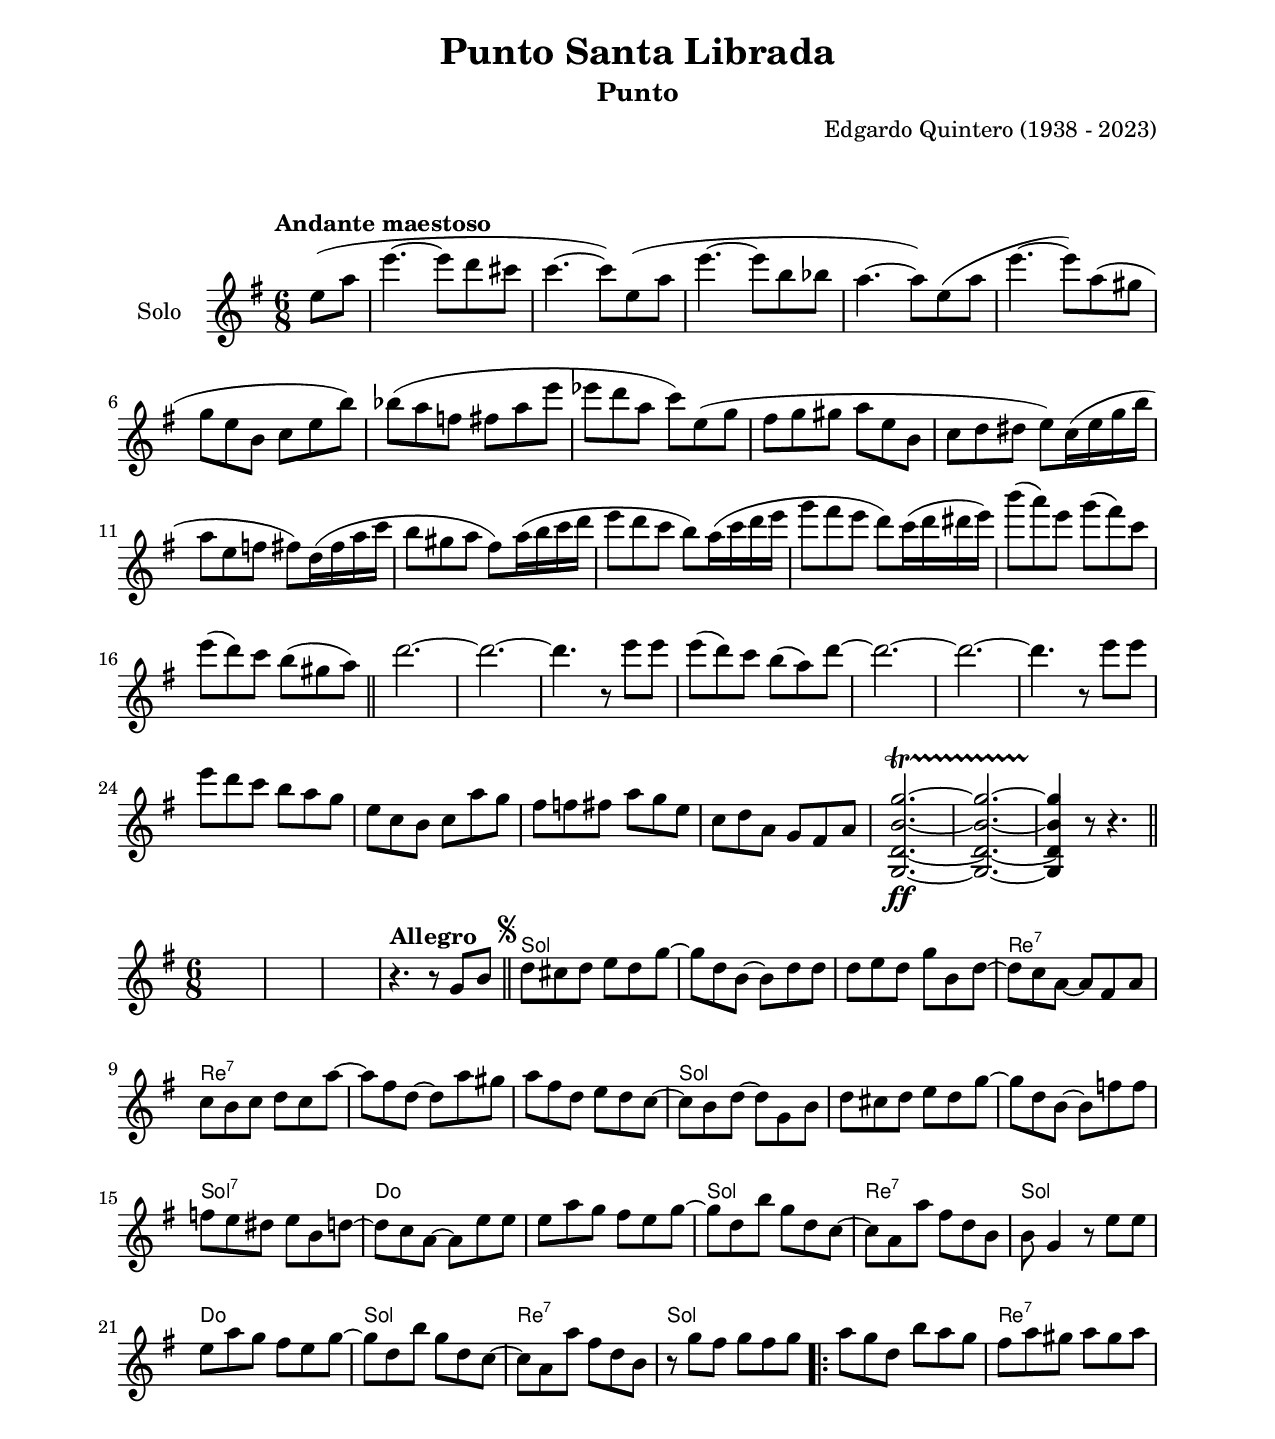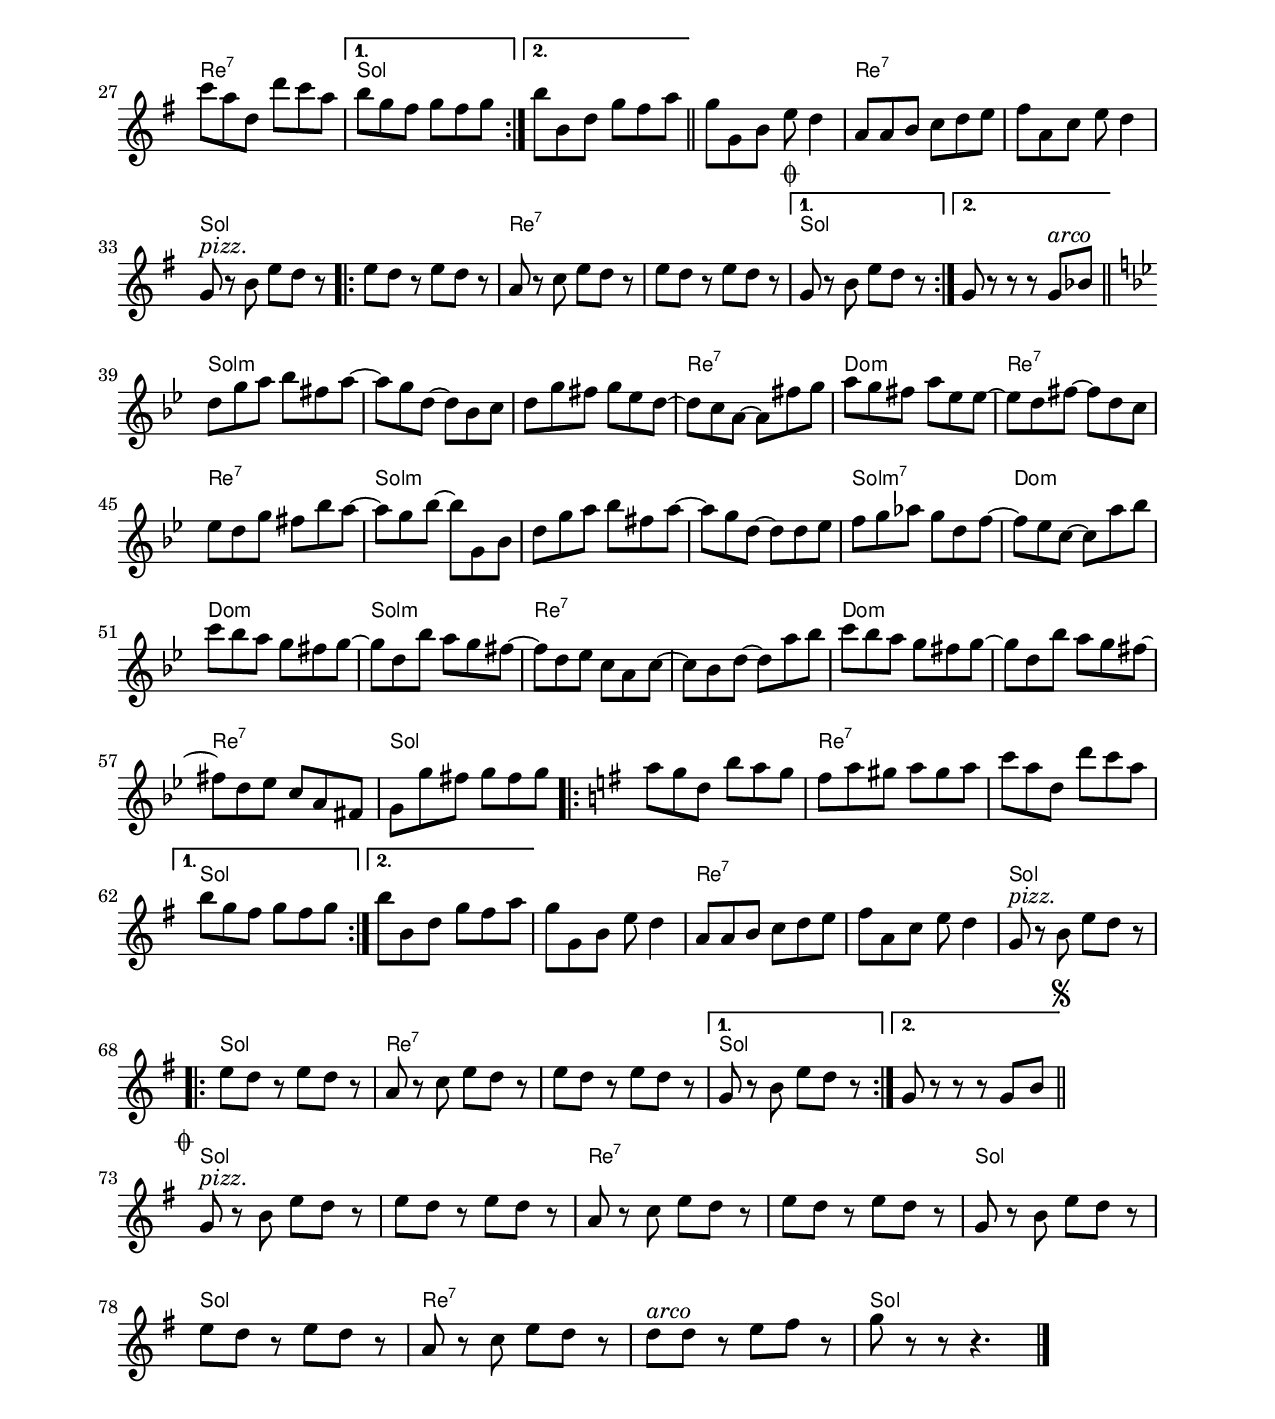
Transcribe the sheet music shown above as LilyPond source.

\version "2.23.2"
\header {
	title = "Punto Santa Librada"
	subtitle = "Punto"
	composer = "Edgardo Quintero (1938 - 2023)"
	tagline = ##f
}

\paper {
	#(set-paper-size "letter")
	top-margin = 20
	left-margin = 20
	right-margin = 20
	bottom-margin = 25
	print-page-number = false
	indent = 0
}

\markup \vspace #2

global= {
	\time 6/8
	\key g \major
}

violinSolo = \new Voice \relative c'' {
	\tempo "Andante maestoso"
	\partial 4 e8( a |
	e'4.~ e8 d8 cis8 | c4.~ c8) e,8( a | e'4.~ e8 b8 bes | a4.~ a8) e8( a |
	e'4.~ e8) a,( gis | g8 e b c e b') | bes( a f fis a e' | ees d a c) e,( g |
	fis g gis a e b | c d dis e) c16( e g b | a8 e f fis) d16( fis a c | b8 gis a fis) a16( b c d |
	e8 d c b) a16( c d e | g8 fis e d) c16( d dis e) | b'8( a) e g( fis) c | e( d) c b( gis a) |
	\bar "||"
	d2.~ | d2.~ | d4. r8 e8 e | e8( d) c b( a) d~ | 
	d2.~ | d2.~ | d4. r8 e8 e | e d c b a g | 
	e c b c a' g | fis f fis a g e | c d a g fis a 
	<g, d' b' g'>2.\ff ~ \startTrillSpan
	<g d' b' g'>2. ~
	<g d' b' g'>4 \stopTrillSpan r8 r4.
	\bar "||"
}

melodia = \new Voice \relative c' {
	%%<< %% este fragmento de código no muestra las notas de percusión
	%%	\drummode { ss4. r8 r4 | ss4. r8 r4 | ss4. r8 r4 | } 
	%%>>
	s2. | s2. | s2. |
	\tempo "Allegro"
	r4. r8  g'8 b \bar "||" | 
	\mark \markup { \small \musicglyph #"scripts.segno" }
	d cis d e d g ~ | g d b ~ b d d |
	d e d g b, d ~ | d c a ~ a fis a | c b c d c a' ~ | a fis d ~ d a' gis |
	a fis d e d c ~ | c b d ~ d g, b | d cis d e d g ~ | g d b ~ b f' f |
	f e dis e b d ~ | d c a ~ a e' e | e a g fis e g ~ | g d b' g d c ~ |
	c a a' fis d b | b g4 r8 e'8 e | e a g fis e g ~ | g d b' g d c ~ |
	c a a' fis d b | r8 g' fis g fis g |
	\repeat volta 2 {
		a g d b' a g | fis a gis a gis a | c a d, d' c a |
	}
	\alternative {
		{ b g fis g fis g | }
		{ b b, d g fis a | }
	}
	\bar "||"
	g g, b e d4 | a8 a b c d e | fis a, c e d4 | 
	g,8^\markup { \italic pizz. } r8 b e d r8 |
	\repeat volta 2 {
		e8 d r8 e d r8 | a8 r8 c e d r8 | e8 d r8 e d r8 |
		\mark \markup { \small \musicglyph #"scripts.coda" }
	}
	\alternative {
		{ g,8 r8 b e d r8 | }
		{ g,8 r8 r8 r8 g^\markup { \italic arco } bes | }
	}
	\bar "||"
	\key g \minor 
	d8 g a bes fis a ~ | a g d ~ d bes c | d g fis g ees d ~ | 
	d c a ~ a fis' g | a g fis a ees ees ~ | ees d fis ~ fis d c | 
	ees d g fis bes a ~ | a g bes ~ bes g, bes | d g a bes fis a ~ |
	a g d ~ d d ees | f g aes g d f ~ | f ees c ~ c a' bes |
	c bes a g fis g ~ | g d bes' a g fis ~ | fis d ees c a c ~ |
	c bes d ~ d a' bes | c bes a g fis g ~ | g d bes' a g fis ~ | 
	fis d ees c a fis | g g' fis g fis g |
	\bar "||"
	\key g \major
	\repeat volta 2 {
		\bar ".|:"
		a8 g d b' a g | fis a gis a gis a | c a d, d' c a | 
	}
	\alternative {
		{ b g fis g fis g }
		{ b b, d g fis a }
	}
	g8 g, b e d4 | a8 a b c d e | fis a, c e d4 | 
	g,8^\markup { \italic pizz. } r8 b e d r8 |
	\repeat volta 2 {
		e d r8 e d r8 | a r8 c e d r8 | e d r8 e d r8 |
	}
	\alternative {
		{ g, r8 b e d r8 | }
		{ g, r8 r8 r8 g b | \bar "||" }
	}
	\mark \markup { \small \musicglyph #"scripts.segno" }
		\bar "||"
		\cadenzaOn
			\stopStaff
				\repeat unfold 1 {
					s1
					\bar ""
				}
			\startStaff
		\cadenzaOff
		\break
	\mark \markup { \small \musicglyph #"scripts.coda" }
	g8^\markup { \italic pizz. } r8 b e d r8 | e d r8 e d r8 | 
	a r8 c e d r8 | e d r8 e d r8 | g, r8 b e d r8 | \break
	e d r8 e d r8 | a r8 c e d r8 | 
	d^\markup { \italic arco } d r8 e fis r8 | g r8 r8 r4. |
	\bar "|."
	\cadenzaOn
		\stopStaff
			\repeat unfold 1 {
				s1
				\bar ""
			}
		\startStaff
	\cadenzaOff
}

acordes = \chordmode {
	\time 6/8
	s2. s2. s2. s2.
	g2. | g2. | 
	g2. | d2.:7 | d2.:7 | d2.:7 | 
	d2.:7 | g2. | g2. | g2. |
	g2.:7 | c2. | c2. | g2. | 
	d2.:7 | g2. | c2. | g2. | 
	d2.:7 | g2. | 
	
	g2. | d2.:7 | d2.:7 |
	
	g2. |
	g2. |
	
	g2. | d2.:7 | d2.:7 | g2. |
	
	g2. | d2.:7 | d2.:7 |
	
	g2. |
	g2. |
	
	g2.:m | g2.:m | g2.:m |
	d2.:7 | c2.:m | d2.:7 |
	d2.:7 | g2.:m | g2.:m |
	g2.:m | g2.:m7 | c2.:m |
	c2.:m | g2.:m | d2.:7 |
	d2.:7 | c2.:m | c2.:m |
	d2.:7 | g2. |
	
	g2. | d2.:7 | d2.:7 |
	
	g2. |
	g2. |
	
	g2. | d2.:7 | d2.:7 | g2. |
	
	g2. | d2.:7 | d2.:7 |
	
	g2. |
	g2. |
	
	s8 s8 %% este hack es para que la comprobación de tiempo no marque errores 
	
	g2. | g2. | g2. | 
	d2.:7 | d2.:7 | g2. | 
	g2. | d2.:7 | 
	d2.:7 | g2.
}


\score {
	\new StaffGroup <<
		\new Staff \with { instrumentName = "Solo" }
		<< \global \violinSolo >>
	>>
	\layout { 
		indent = 15
	}
}

\score { %% genera el PDF
<<
	\language "espanol"
	\new ChordNames {
		\set chordChanges = ##t
		\set noChordSymbol = ##f
		\override ChordName.font-size = #-0.9
		\override ChordName.direction = #UP
		\acordes
	}
	\new Staff
		<< \global \melodia >>
>>
\layout {}
}

\score { %% genera la muestra MIDI melódica
	\unfoldRepeats { \violinSolo \melodia }
	\midi { \tempo 4 = 100 }
}